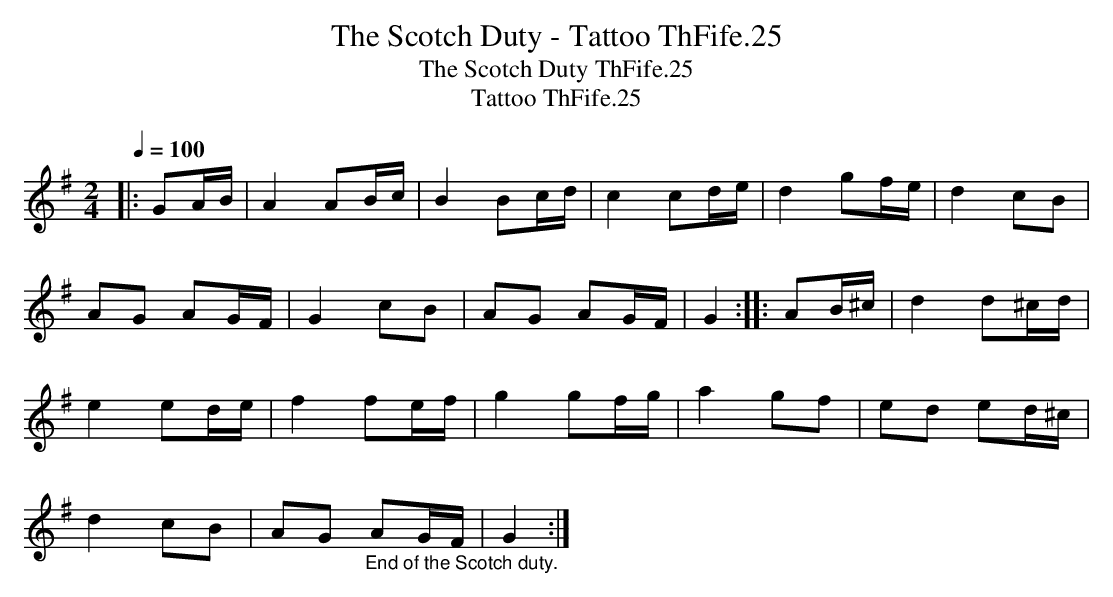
X:1
T:Scotch Duty - Tattoo ThFife.25, The
T:Scotch Duty ThFife.25, The
T:Tattoo ThFife.25
M:2/4
L:1/8
Q:1/4=100
K:G
|: GA/B/ | A2 AB/c/ | B2 Bc/d/ | c2 cd/e/ | d2 gf/e/ | d2 cB |
AG AG/F/ | G2 cB | AG AG/F/ | G2 :: AB/^c/ | d2 d^c/d/ |
e2 ed/e/ | f2 fe/f/ | g2 gf/g/ | a2 gf | ed ed/^c/ |
d2 cB | AG "_End of the Scotch duty." AG/F/ | G2 :|
